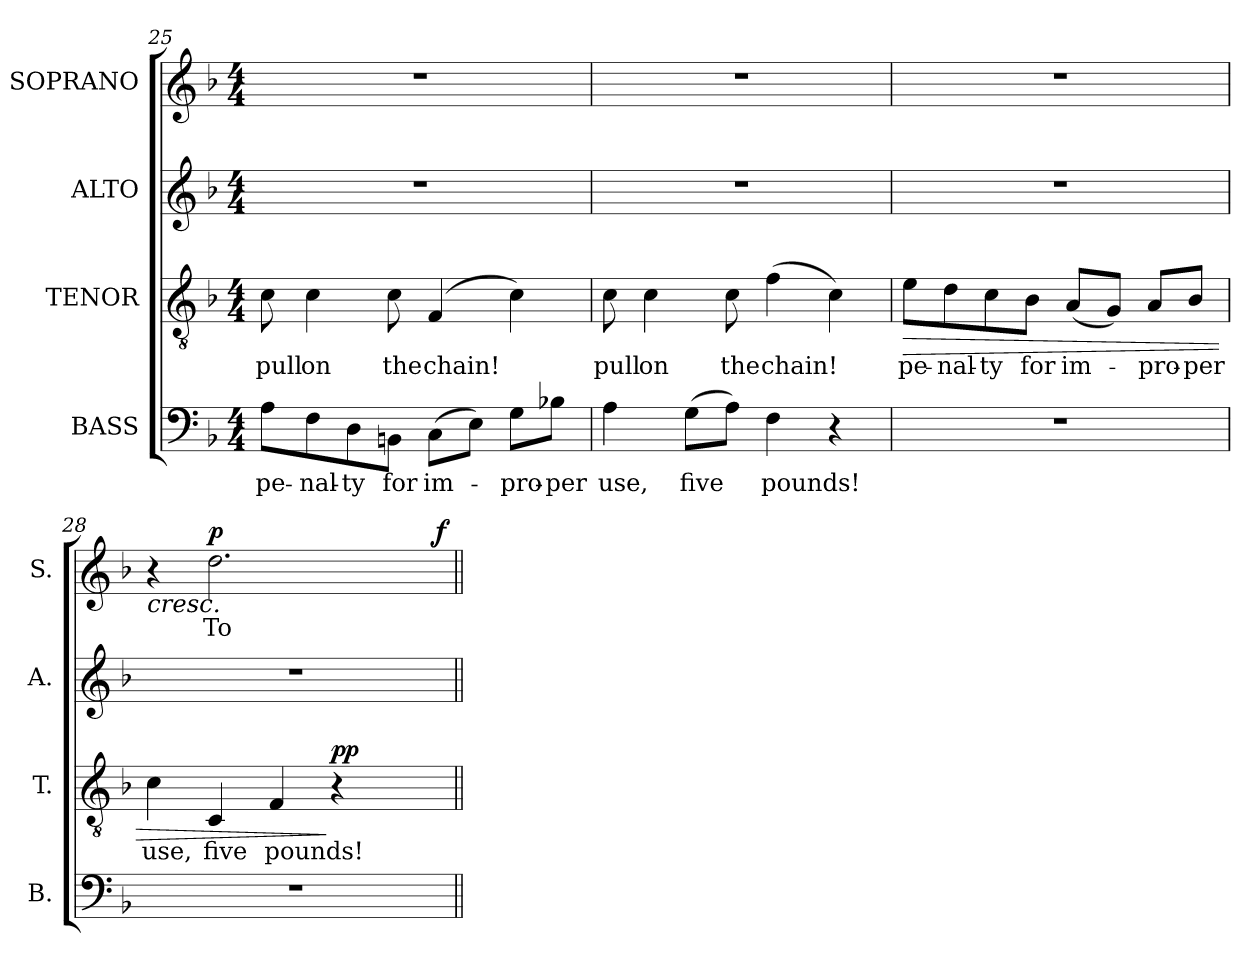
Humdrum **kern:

**kern	**text	**kern	**text	**dynam	**kern	**kern	**text	**dynam
*part4	*part4	*part3	*part3	*part3	*part2	*part1	*part1	*part1
*staff4	*staff4	*staff3	*staff3	*staff3	*staff2	*staff1	*staff1	*staff1
*I"BASS	*	*I"TENOR	*	*	*I"ALTO	*I"SOPRANO	*	*
*I'B.	*	*I'T.	*	*	*I'A.	*I'S.	*	*
*clefF4	*	*clefGv2	*	*	*clefG2	*clefG2	*	*
*	*	*ITrd7c12	*	*	*	*	*	*
*k[b-]	*	*k[b-]	*	*	*k[b-]	*k[b-]	*	*
*F:	*	*F:	*	*	*F:	*F:	*	*
*M4/4	*	*M4/4	*	*	*M4/4	*M4/4	*	*
=25	=25	=25	=25	=25	=25	=25	=25	=25
!	!LO:LY:b:color=#000000	!	!	!	!	!	!	!
!	!	!	!LO:LY:b:color=#000000	!	!	!	!	!
8Ai\L	pe-	8Ci\	pull	.	1r	1r	.	.
!	!LO:LY:b:color=#000000	!	!	!	!	!	!	!
!	!	!	!LO:LY:b:color=#000000	!	!	!	!	!
8Fi\	-nal-	4Ci\	on	.	.	.	.	.
!	!LO:LY:b:color=#000000	!	!	!	!	!	!	!
8Di\	-ty	.	.	.	.	.	.	.
!	!LO:LY:b:color=#000000	!	!	!	!	!	!	!
!	!	!	!LO:LY:b:color=#000000	!	!	!	!	!
8BBni\J	for	8Ci\	the	.	.	.	.	.
!	!LO:LY:b:color=#000000	!	!	!	!	!	!	!
!	!	!	!LO:LY:b:color=#000000	!	!	!	!	!
(8Ci\L	im-	(4FFi/	chain!	.	.	.	.	.
8Ei\J)	.	.	.	.	.	.	.	.
!	!LO:LY:b:color=#000000	!	!	!	!	!	!	!
8Gi\L	-pro-	4Ci\)	.	.	.	.	.	.
!	!LO:LY:b:color=#000000	!	!	!	!	!	!	!
8B-Xi\J	-per	.	.	.	.	.	.	.
!!LO:PB:g=z
=26	=26	=26	=26	=26	=26	=26	=26	=26
!	!LO:LY:b:color=#000000	!	!	!	!	!	!	!
!	!	!	!LO:LY:b:color=#000000	!	!	!	!	!
4Ai\	use,	8Ci\	pull	.	1r	1r	.	.
!	!	!	!LO:LY:b:color=#000000	!	!	!	!	!
.	.	4Ci\	on	.	.	.	.	.
!	!LO:LY:b:color=#000000	!	!	!	!	!	!	!
(8Gi\L	five	.	.	.	.	.	.	.
!	!	!	!LO:LY:b:color=#000000	!	!	!	!	!
8Ai\J)	.	8Ci\	the	.	.	.	.	.
!	!LO:LY:b:color=#000000	!	!	!	!	!	!	!
!	!	!	!LO:LY:b:color=#000000	!	!	!	!	!
4Fi\	pounds!	(4Fi\	chain!	.	.	.	.	.
4r	.	4Ci\)	.	.	.	.	.	.
=27	=27	=27	=27	=27	=27	=27	=27	=27
!	!	!	!LO:LY:b:color=#000000	!LO:HP:b	!	!	!	!
1r	.	8Ei\L	pe-	>	1r	1r	.	.
!	!	!	!LO:LY:b:color=#000000	!	!	!	!	!
.	.	8Di\	-nal-	.	.	.	.	.
!	!	!	!LO:LY:b:color=#000000	!	!	!	!	!
.	.	8Ci\	-ty	.	.	.	.	.
!	!	!	!LO:LY:b:color=#000000	!	!	!	!	!
.	.	8BB-i\J	for	.	.	.	.	.
!	!	!	!LO:LY:b:color=#000000	!	!	!	!	!
.	.	(8AAi/L	im-	.	.	.	.	.
.	.	8GGi/J)	.	.	.	.	.	.
!	!	!	!LO:LY:b:color=#000000	!	!	!	!	!
.	.	8AAi/L	-pro-	.	.	.	.	.
!	!	!	!LO:LY:b:color=#000000	!	!	!	!	!
.	.	8BB-i/J	-per	.	.	.	.	.
=28	=28	=28	=28	=28	=28	=28	=28	=28
!	!	!	!LO:LY:b:color=#000000	!	!	!	!	!LO:HP:b
*	*	*	*	*	*	*^	*	*
1r	.	4Ci\	use,	.	1r	4r	2ryy	.	<
!	!	!	!LO:LY:b:color=#000000	!	!	!	!	!	!
!	!	!	!	!	!	!	!	!LO:LY:b:color=#000000	!
.	.	4CCi/	five	.	.	2.ddi\	.	To	p
!	!	!	!LO:LY:b:color=#000000	!	!	!	!	!	!
.	.	4FFi/	pounds!	.	.	.	4ryy	.	.
.	.	4r	.	] pp	.	.	8ryy	.	.
.	.	.	.	.	.	.	16ryy	.	.
.	.	.	.	.	.	.	32ryy	.	.
.	.	.	.	.	.	.	64ryy	.	.
.	.	.	.	.	.	.	128...ryy	.	.
.	.	.	.	.	.	.	1024ryy	.	f
.	.	.	.	.	.	.	.	.	[
*	*	*	*	*	*	*v	*v	*	*
=||	=||	=||	=||	=||	=||	=||	=||	=||
*-	*-	*-	*-	*-	*-	*-	*-	*-
